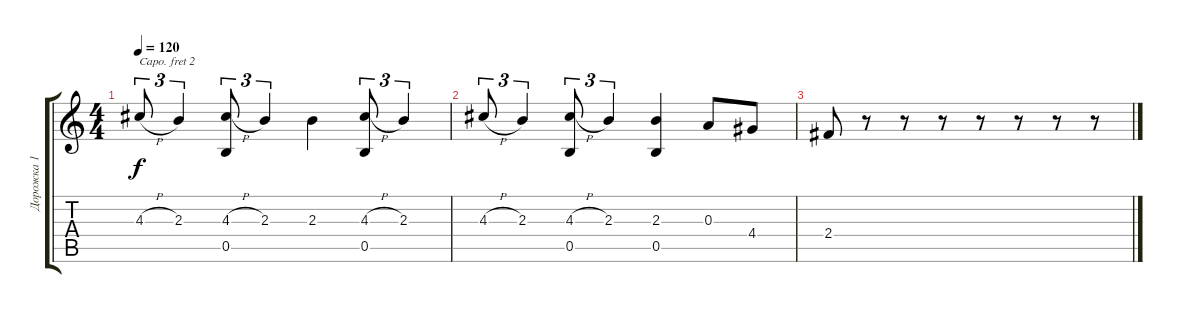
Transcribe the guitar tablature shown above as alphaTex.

\track ("Дорожка 1" "Дорожка 1") {instrument acousticguitarsteel}
\staff {score tabs}
\capo 2
\tuning (E4 B3 G3 D3 A2 E2) {hide}
\ts (4 4)
\tempo 120
\clef g2
\ks c
4.3{h}.8{tu (3 2) dy f beam Up} 2.3.4{tu (3 2) beam Up} (4.3{h} 0.5).8{tu (3 2) beam Up} 2.3.4{tu (3 2) beam Up} 2.3.4 (4.3{h} 0.5).8{tu (3 2) beam Up} 2.3.4{tu (3 2) beam Up} |
4.3{h}.8{tu (3 2) beam Up} 2.3.4{tu (3 2) beam Up} (4.3{h} 0.5).8{tu (3 2) beam Up} 2.3.4{tu (3 2) beam Up} (2.3 0.5).4 0.3.8 4.4.8 |
2.4.8 r.8 r.8 r.8 r.8 r.8 r.8 r.8
